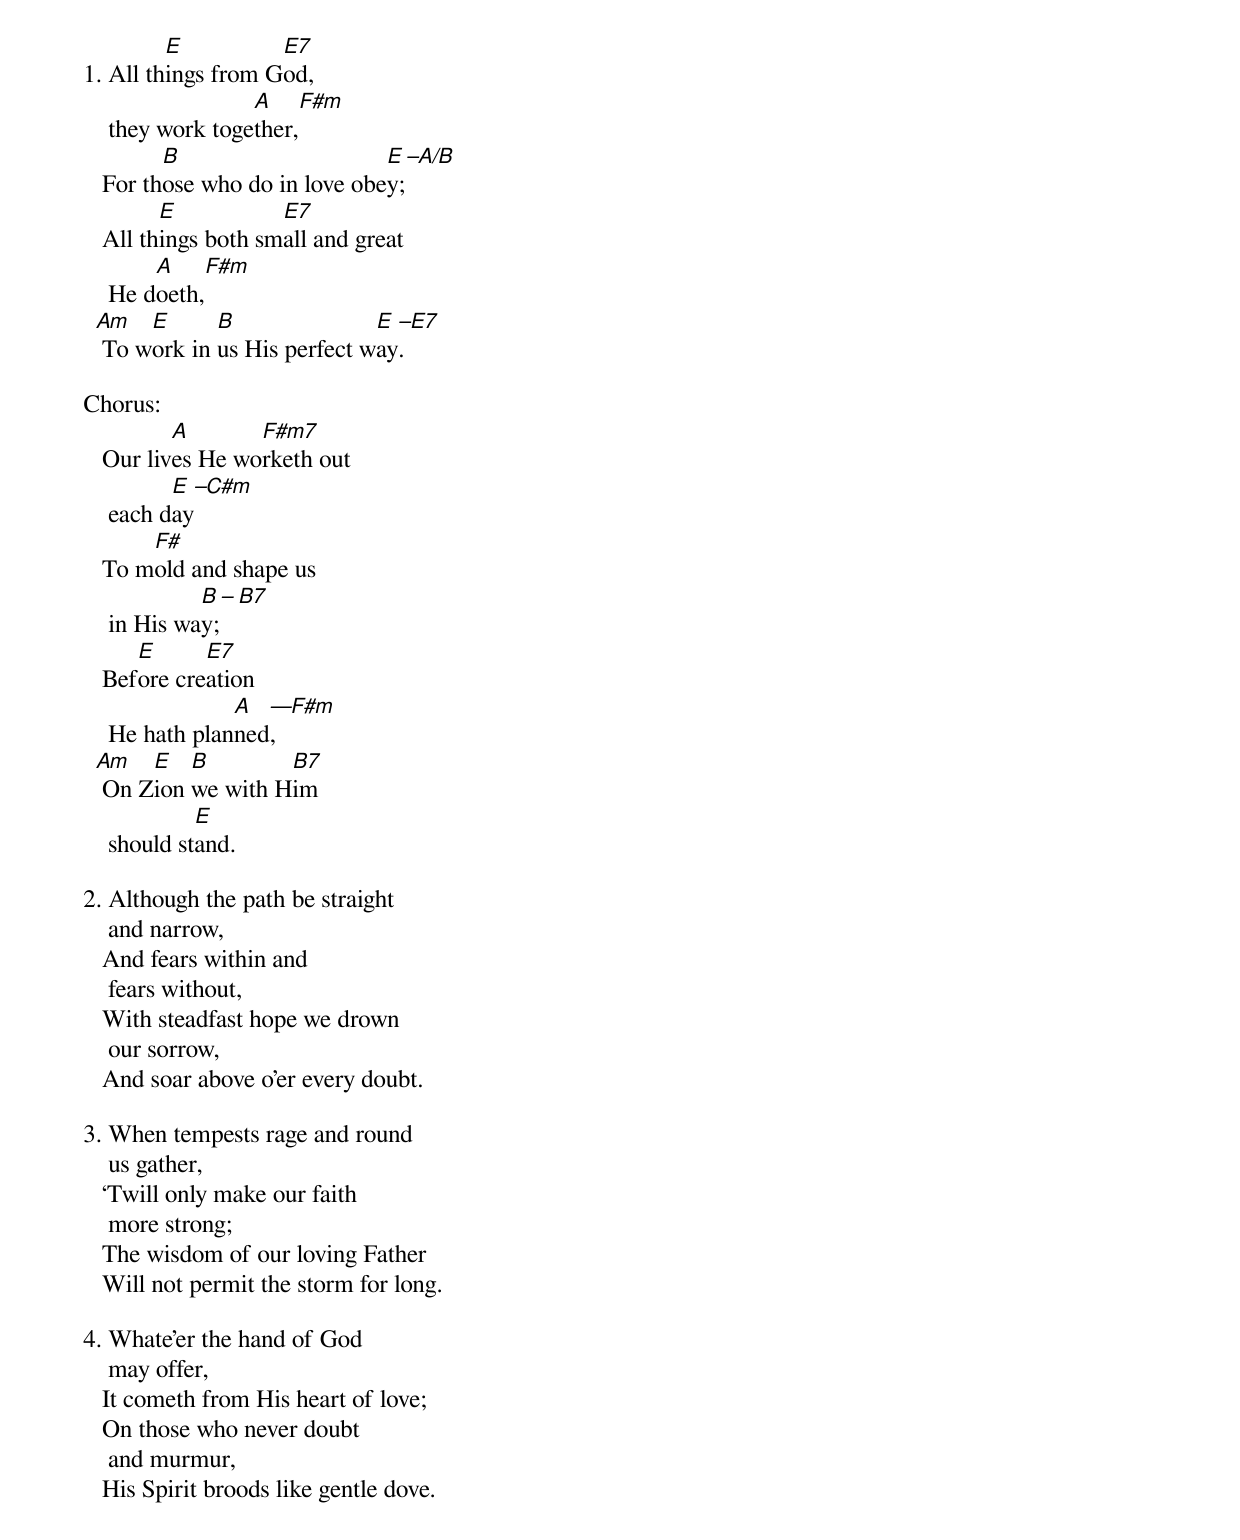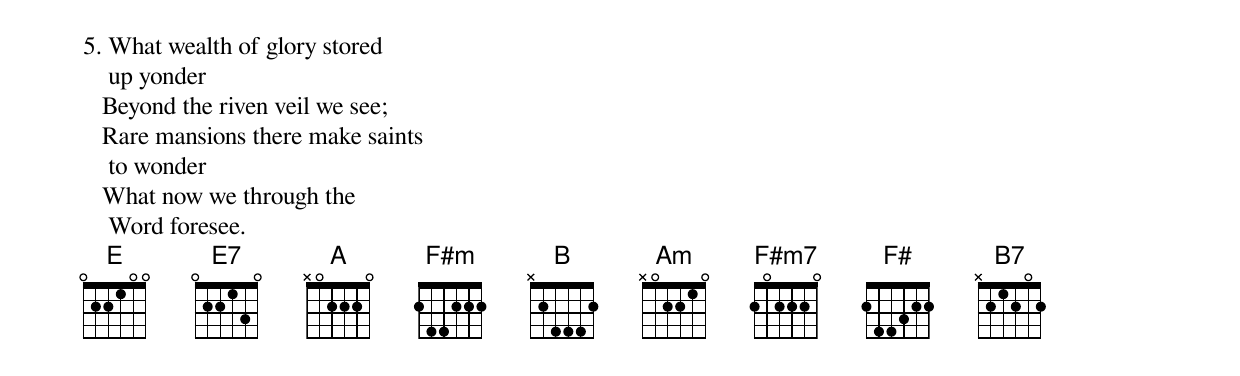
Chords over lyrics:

         E          E7
1. All things from God,
                  A    F#m
    they work together,
         B                     E –A/B
   For those who do in love obey;
         E           E7
   All things both small and great
        A    F#m
    He doeth,
  Am   E      B               E –E7
   To work in us His perfect way.

Chorus:
          A       F#m7
   Our lives He worketh out
          E –C#m
    each day
       F#
   To mold and shape us
             B – B7
    in His way;
      E      E7
   Before creation
                A  —F#m
    He hath planned,
  Am   E   B        B7
   On Zion we with Him
             E
    should stand.

2. Although the path be straight
    and narrow,
   And fears within and
    fears without,
   With steadfast hope we drown
    our sorrow,
   And soar above o’er every doubt.

3. When tempests rage and round
    us gather,
   ‘Twill only make our faith
    more strong;
   The wisdom of our loving Father
   Will not permit the storm for long.

4. Whate’er the hand of God
    may offer,
   It cometh from His heart of love;
   On those who never doubt
    and murmur,
   His Spirit broods like gentle dove.

5. What wealth of glory stored
    up yonder
   Beyond the riven veil we see;
   Rare mansions there make saints
    to wonder
   What now we through the
    Word foresee.
